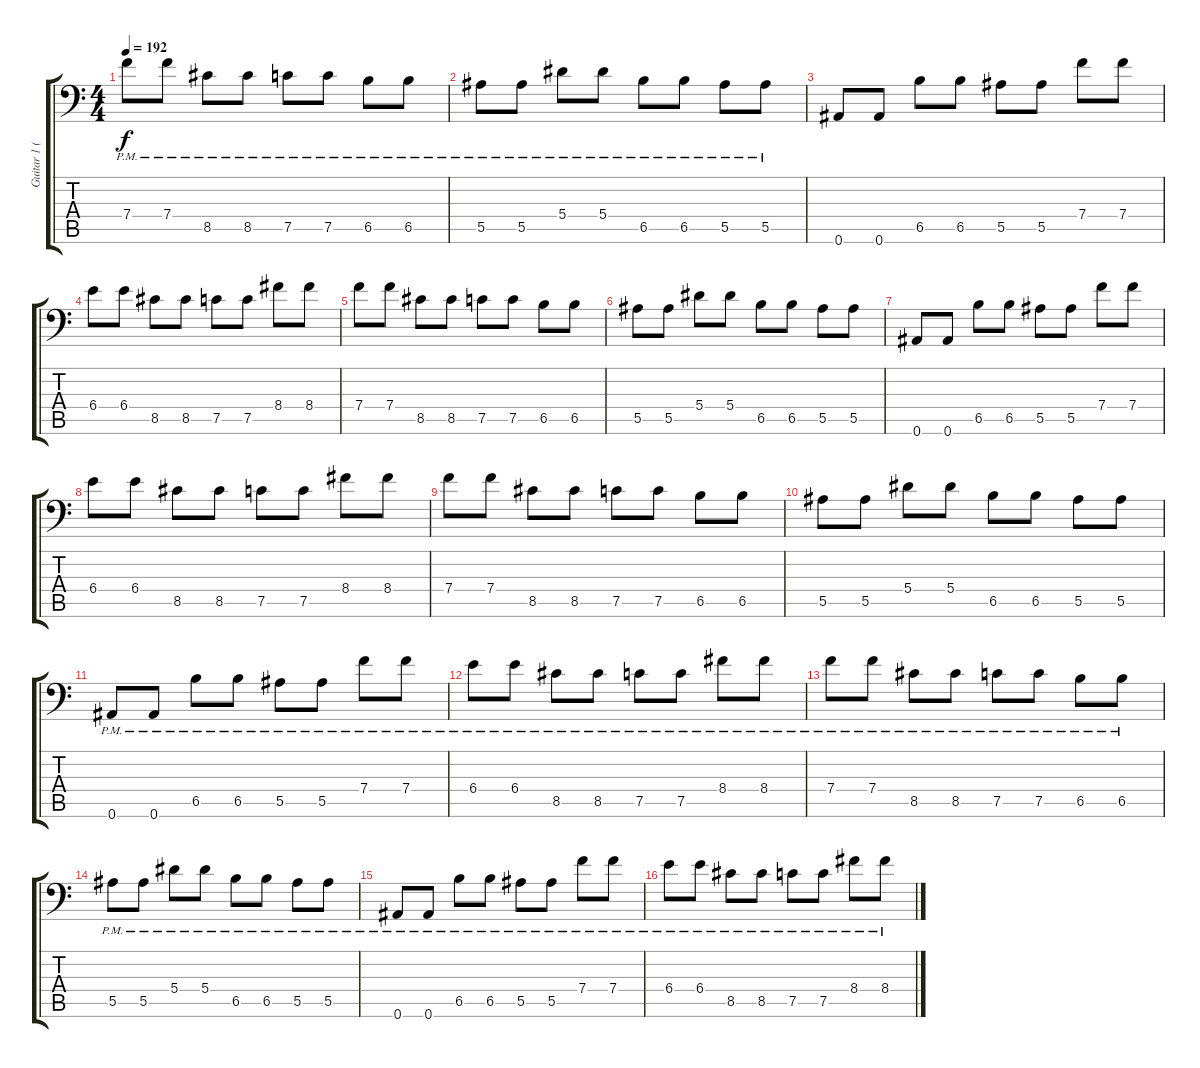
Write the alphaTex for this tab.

\track ("Guitar 1 (Right)" "Guitar 1 (") {instrument distortionguitar}
\staff {score tabs}
\tuning (C4 G3 Eb3 Bb2 F2 Bb1) {hide}
\ts (4 4)
\tempo 192
\clef f4
\ks c
7.4{pm}.8{dy f} 7.4{pm}.8 8.5{pm}.8 8.5{pm}.8 7.5{pm}.8 7.5{pm}.8 6.5{pm}.8 6.5{pm}.8 |
5.5{pm}.8 5.5{pm}.8 5.4{pm}.8 5.4{pm}.8 6.5{pm}.8 6.5{pm}.8 5.5{pm}.8 5.5{pm}.8 |
0.6.8 0.6.8 6.5.8 6.5.8 5.5.8 5.5.8 7.4.8 7.4.8 |
6.4.8 6.4.8 8.5.8 8.5.8 7.5.8 7.5.8 8.4.8 8.4.8 |
7.4.8 7.4.8 8.5.8 8.5.8 7.5.8 7.5.8 6.5.8 6.5.8 |
5.5.8 5.5.8 5.4.8 5.4.8 6.5.8 6.5.8 5.5.8 5.5.8 |
0.6.8 0.6.8 6.5.8 6.5.8 5.5.8 5.5.8 7.4.8 7.4.8 |
6.4.8 6.4.8 8.5.8 8.5.8 7.5.8 7.5.8 8.4.8 8.4.8 |
7.4.8 7.4.8 8.5.8 8.5.8 7.5.8 7.5.8 6.5.8 6.5.8 |
5.5.8 5.5.8 5.4.8 5.4.8 6.5.8 6.5.8 5.5.8 5.5.8 |
0.6{pm}.8 0.6{pm}.8 6.5{pm}.8 6.5{pm}.8 5.5{pm}.8 5.5{pm}.8 7.4{pm}.8 7.4{pm}.8 |
6.4{pm}.8 6.4{pm}.8 8.5{pm}.8 8.5{pm}.8 7.5{pm}.8 7.5{pm}.8 8.4{pm}.8 8.4{pm}.8 |
7.4{pm}.8 7.4{pm}.8 8.5{pm}.8 8.5{pm}.8 7.5{pm}.8 7.5{pm}.8 6.5{pm}.8 6.5{pm}.8 |
5.5{pm}.8 5.5{pm}.8 5.4{pm}.8 5.4{pm}.8 6.5{pm}.8 6.5{pm}.8 5.5{pm}.8 5.5{pm}.8 |
0.6{pm}.8 0.6{pm}.8 6.5{pm}.8 6.5{pm}.8 5.5{pm}.8 5.5{pm}.8 7.4{pm}.8 7.4{pm}.8 |
6.4{pm}.8 6.4{pm}.8 8.5{pm}.8 8.5{pm}.8 7.5{pm}.8 7.5{pm}.8 8.4{pm}.8 8.4{pm}.8
